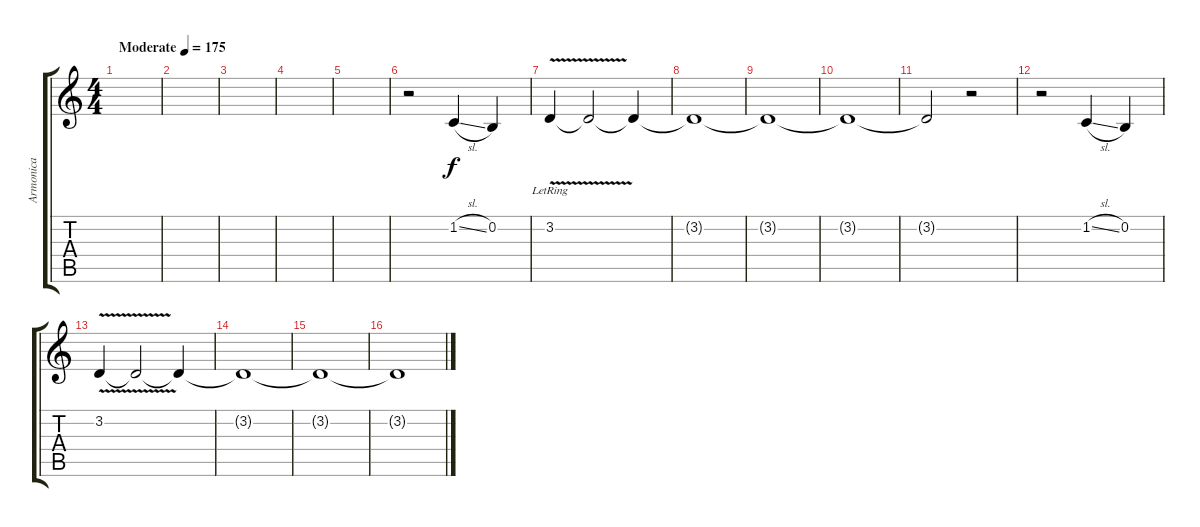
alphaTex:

\track ("Armonica" "Armonica") {instrument harmonica}
\staff {score tabs}
\tuning (E4 B3 G3 D3 A2 E2) {hide}
\ts (4 4)
\tempo (175 "Moderate")
\clef g2
\ks c
|
|
|
|
|
r.2 1.2{sl}.4 0.2.4 |
3.2{v lr}.4 3.2{t}.2 3.2{t}.4 |
3.2{t}.1 |
3.2{t}.1 |
3.2{t}.1 |
3.2{t}.2 r.2 |
r.2 1.2{sl}.4 0.2.4 |
3.2{v}.4 3.2{t}.2 3.2{t}.4 |
3.2{t}.1 |
3.2{t}.1 |
3.2{t}.1
